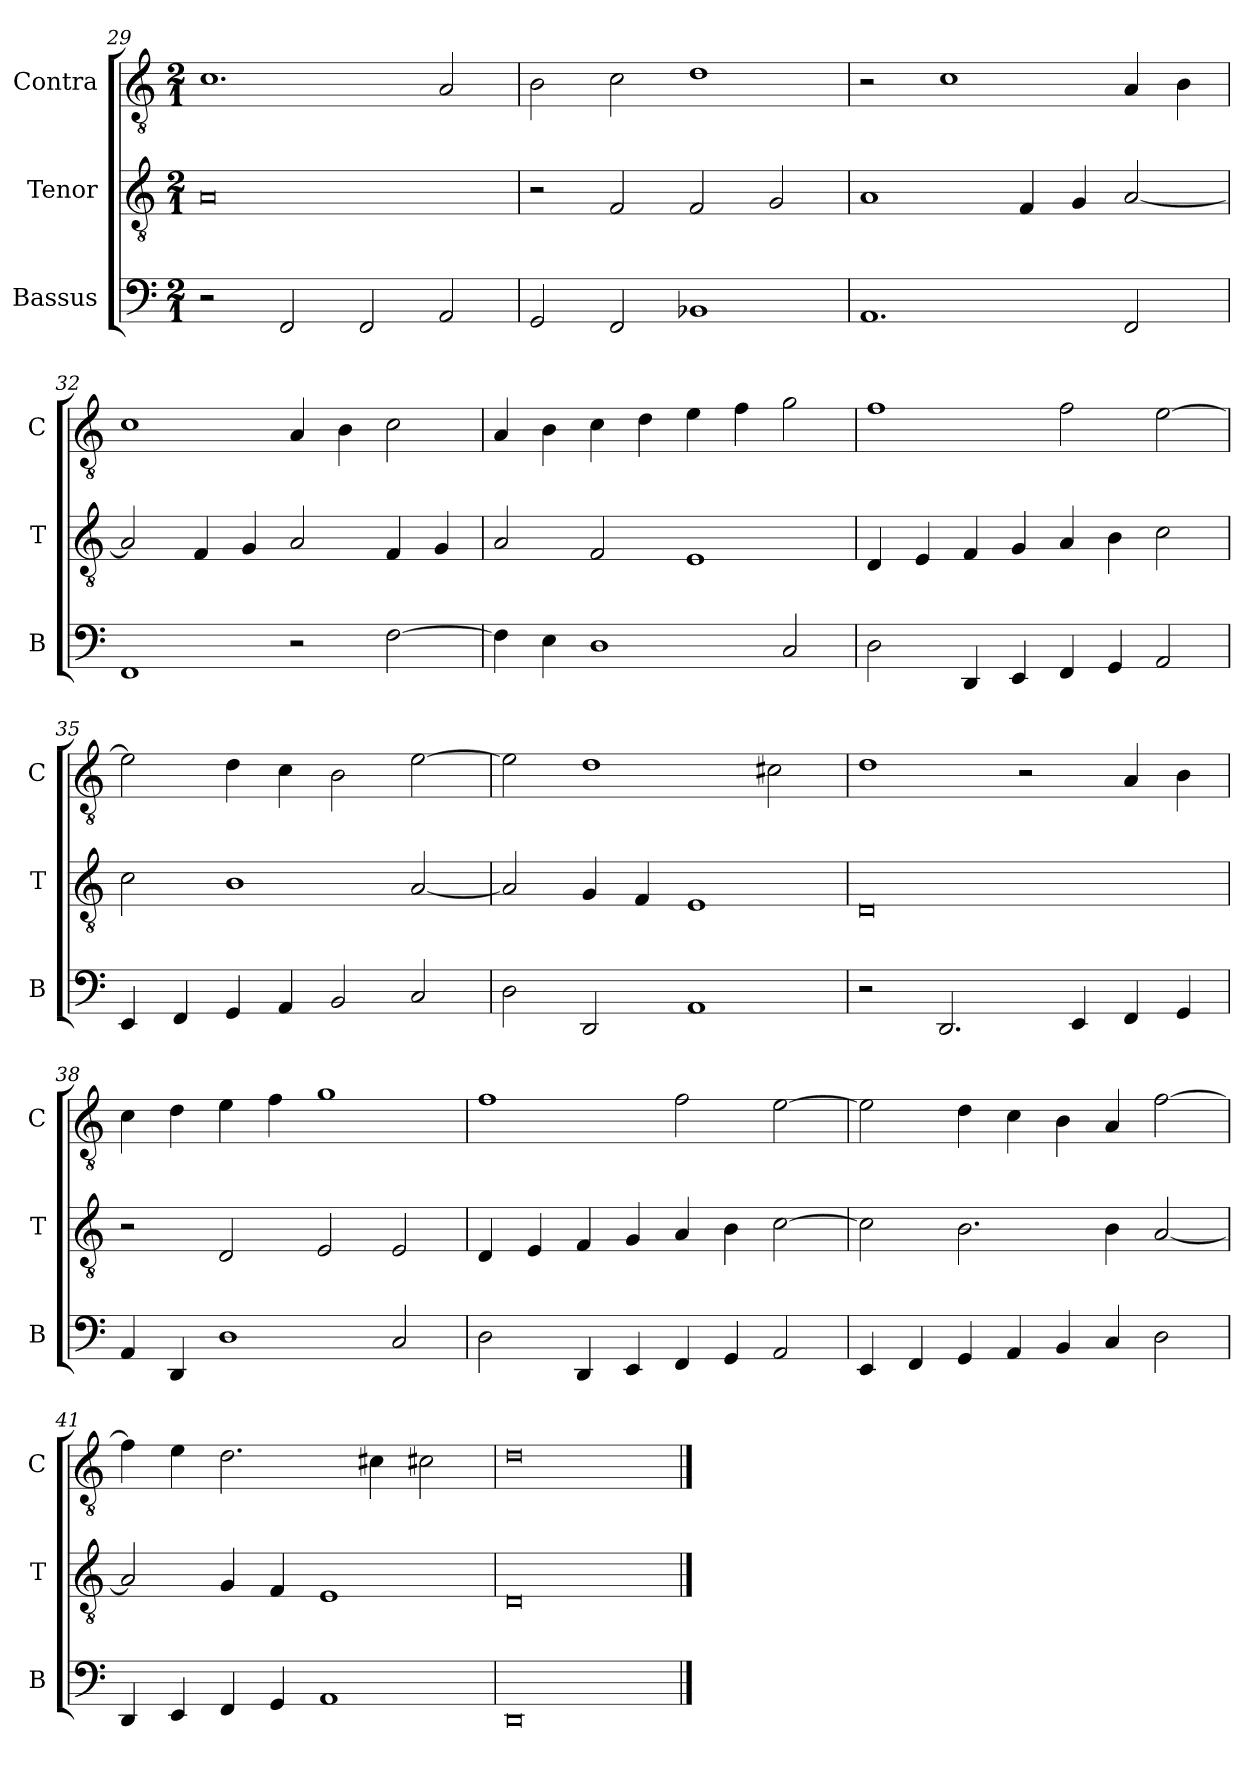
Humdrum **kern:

**kern	**kern	**kern
*part3	*part2	*part1
*staff3	*staff2	*staff1
*I"Bassus	*I"Tenor	*I"Contra
*I'B	*I'T	*I'C
*clefF4	*clefGv2	*clefGv2
*k[]	*k[]	*k[]
*M2/1	*M2/1	*M2/1
=29	=29	=29
2r	0A	1.c
2FF/	.	.
2FF/	.	.
2AA/	.	2A/
=30	=30	=30
2GG/	2r	2B\
2FF/	2F/	2c\
1BB-X	2F/	1d
.	2G/	.
=31	=31	=31
1.AA	1A	2r
.	.	1c
.	4F/	.
.	4G/	.
2FF/	[2A/	4A/
.	.	4B\
=32	=32	=32
1FF	2A/]	1c
.	4F/	.
.	4G/	.
2r	2A/	4A/
.	.	4B\
[2F\	4F/	2c\
.	4G/	.
=33	=33	=33
4F\]	2A/	4A/
4E\	.	4B\
1D	2F/	4c\
.	.	4d\
.	1E	4e\
.	.	4f\
2C/	.	2g\
=34	=34	=34
2D\	4D/	1f
.	4E/	.
4DD/	4F/	.
4EE/	4G/	.
4FF/	4A/	2f\
4GG/	4B\	.
2AA/	2c\	[2e\
=35	=35	=35
4EE/	2c\	2e\]
4FF/	.	.
4GG/	1B	4d\
4AA/	.	4c\
2BB/	.	2B\
2C/	[2A/	[2e\
=36	=36	=36
2D\	2A/]	2e\]
2DD/	4G/	1d
.	4F/	.
1AA	1E	.
.	.	2c#X\
=37	=37	=37
2r	0D	1d
2.DD/	.	.
.	.	2r
4EE/	.	.
4FF/	.	4A/
4GG/	.	4B\
=38	=38	=38
4AA/	2r	4c\
4DD/	.	4d\
1D	2D/	4e\
.	.	4f\
.	2E/	1g
2C/	2E/	.
=39	=39	=39
2D\	4D/	1f
.	4E/	.
4DD/	4F/	.
4EE/	4G/	.
4FF/	4A/	2f\
4GG/	4B\	.
2AA/	[2c\	[2e\
=40	=40	=40
4EE/	2c\]	2e\]
4FF/	.	.
4GG/	2.B\	4d\
4AA/	.	4c\
4BB/	.	4B\
4C/	4B\	4A/
2D\	[2A/	[2f\
=41	=41	=41
4DD/	2A/]	4f\]
4EE/	.	4e\
4FF/	4G/	2.d\
4GG/	4F/	.
1AA	1E	.
.	.	4c#X\
.	.	2c#X\
=42	=42	=42
0DD	0D	0d
==	==	==
*-	*-	*-
